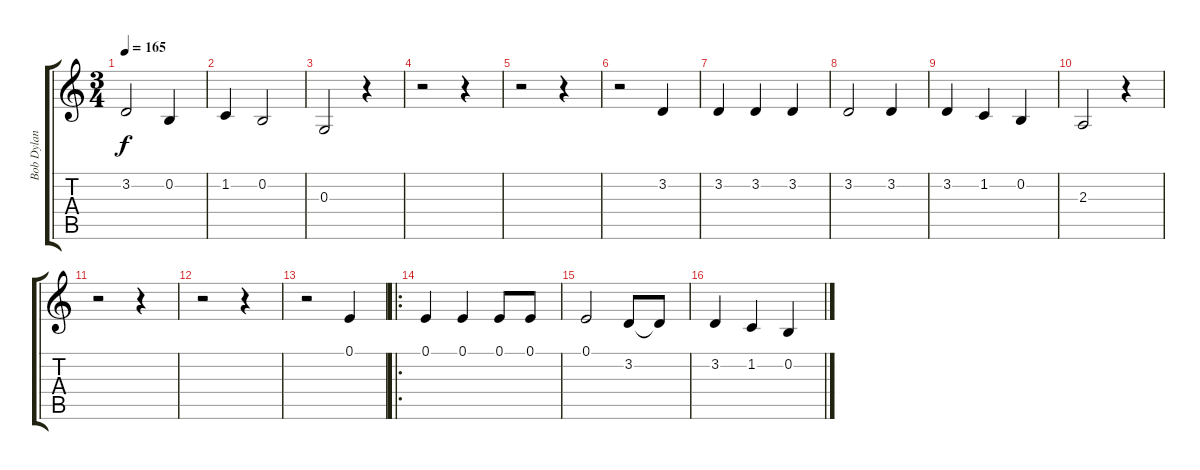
\track ("Bob Dylan Voice" "Bob Dylan ") {instrument harmonica}
\staff {score tabs}
\tuning (E4 B3 G3 D3 A2 E2) {hide}
\ts (3 4)
\tempo 165
\clef g2
\ks c
3.2.2{dy f} 0.2.4 |
1.2.4 0.2.2 |
0.3.2 r.4 |
r.2 r.4 |
r.2 r.4 |
r.2 3.2.4 |
3.2.4 3.2.4 3.2.4 |
3.2.2 3.2.4 |
3.2.4 1.2.4 0.2.4 |
2.3.2 r.4 |
r.2 r.4 |
r.2 r.4 |
r.2 0.1.4 |
\ro
0.1.4 0.1.4 0.1.8 0.1.8 |
0.1.2 3.2.8 3.2{t}.8 |
3.2.4 1.2.4 0.2.4
